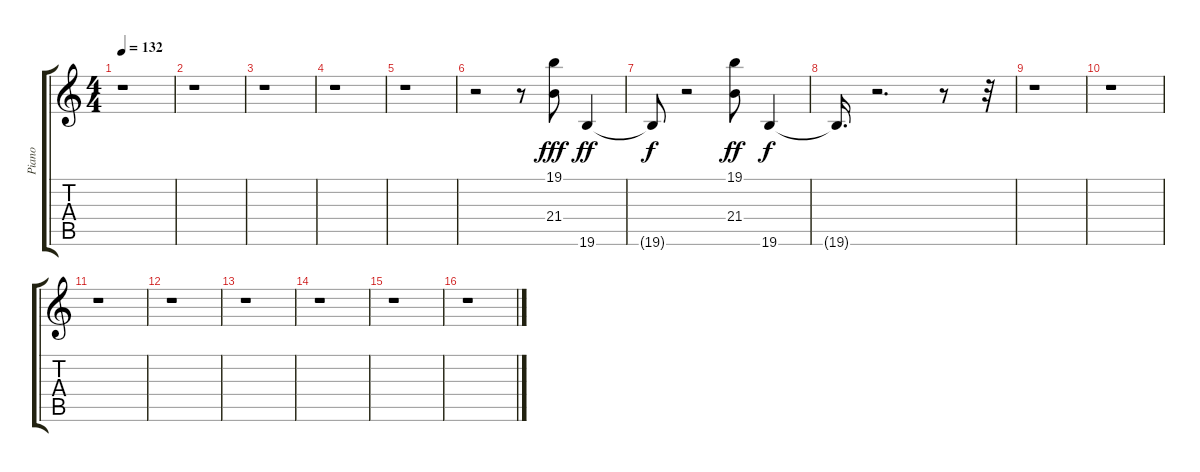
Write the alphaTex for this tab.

\track ("Piano" "Piano") {instrument acousticgrandpiano}
\staff {score tabs}
\tuning (E4 B3 G3 D3 A2 E2) {hide}
\ts (4 4)
\tempo 132
\clef g2
\ks c
r.1{dy f} |
r.1 |
r.1 |
r.1 |
r.1 |
r.2 r.8 (19.1 21.4).8{dy fff} 19.6.4{dy ff} |
19.6{t}.8{dy f} r.2 (19.1 21.4).8{dy ff} 19.6.4{dy f} |
19.6{t}.16{d} r.2{d} r.8 r.32 |
r.1 |
r.1 |
r.1 |
r.1 |
r.1 |
r.1 |
r.1 |
r.1
